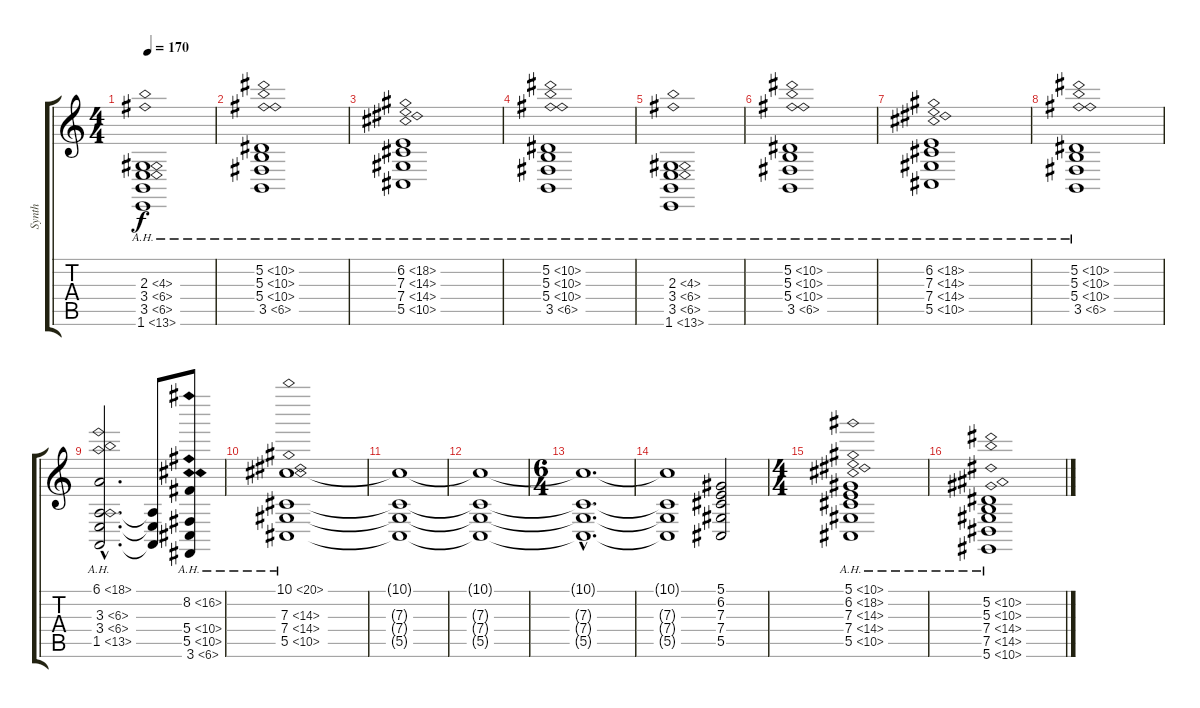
\track ("Synth" "Synth") {instrument stringensemble1}
\staff {score tabs}
\tuning (Eb4 Bb3 Gb3 Db3 Ab2 Eb2) {hide}
\ts (4 4)
\tempo 170
\clef g2
\ks c
(2.3{ah 2} 3.4{ah 3} 3.5{ah 3} 1.6{ah 12}).1{dy f} |
(5.2{ah 5} 5.3{ah 5} 5.4{ah 5} 3.5{ah 3}).1 |
(6.2{ah 12} 7.3{ah 7} 7.4{ah 7} 5.5{ah 5}).1 |
(5.2{ah 5} 5.3{ah 5} 5.4{ah 5} 3.5{ah 3}).1 |
(2.3{ah 2} 3.4{ah 3} 3.5{ah 3} 1.6{ah 12}).1 |
(5.2{ah 5} 5.3{ah 5} 5.4{ah 5} 3.5{ah 3}).1 |
(6.2{ah 12} 7.3{ah 7} 7.4{ah 7} 5.5{ah 5}).1 |
(5.2{ah 5} 5.3{ah 5} 5.4{ah 5} 3.5{ah 3}).1 |
(6.1{ah 12 hac} 3.3{ah 3 hac} 3.4{ah 3 hac} 1.5{ah 12 hac}).2{d instrument churchorgan} (3.3{t} 3.4{t} 1.5{t}).8 (8.2{ah 8} 5.4{ah 5} 5.5{ah 5} 3.6{ah 3}).8 |
(10.1{ah 10} 7.3{ah 7} 7.4{ah 7} 5.5{ah 5}).1 |
(10.1{t} 7.3{t} 7.4{t} 5.5{t}).1 |
(10.1{t} 7.3{t} 7.4{t} 5.5{t}).1 |
\ts (6 4)
(10.1{hac t} 7.3{hac t} 7.4{hac t} 5.5{hac t}).1{d} |
(10.1{t} 7.3{t} 7.4{t} 5.5{t}).1 (5.1 6.2 7.3 7.4 5.5).2{instrument reversecymbal} |
\ts (4 4)
(5.1{ah 5} 6.2{ah 12} 7.3{ah 7} 7.4{ah 7} 5.5{ah 5}).1{instrument stringensemble1} |
(5.2{ah 5} 5.3{ah 5} 7.4{ah 7} 7.5{ah 7} 5.6{ah 5}).1
